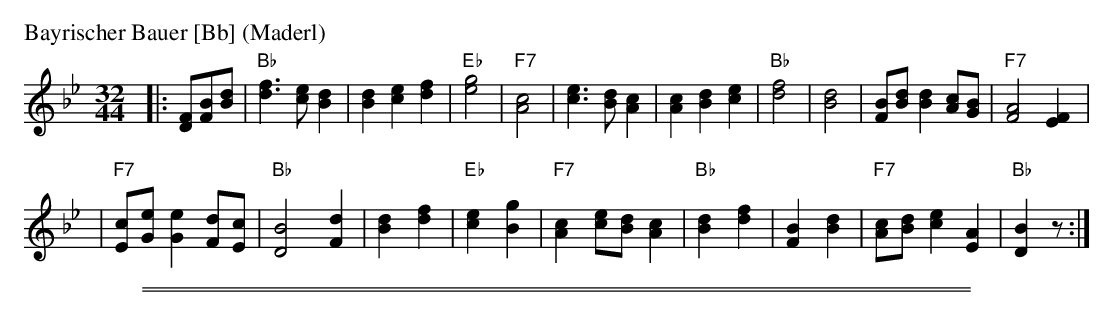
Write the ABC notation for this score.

X:1
P: Bayrischer Bauer [Bb] (Maderl)
M: 32/44
L: 1/8
K: Bb
|: [FD][BF][dB] \
|"Bb"[f3d3] [ec] [d2B2] | [d2B2] [e2c2] [f2d2] \
|"Eb"[g4e4] | "F7"[c4A4] \
|    [e3c3] [dB] [c2A2] | [A2c2] [d2B2] [e2c2] \
|"Bb"[f4d4] | [d4B4] \
|    [BF][dB] [d2B2] [cA][BG] | "F7"[A4F4] [F2E2] |
|"F7"[cE][eG] [e2G2] [dF][cE] | "Bb"[B4D4] [d2F2] \
|    [d2B2] [f2d2] | "Eb"[e2c2] [g2B2] \
|"F7"[c2A2] [ec][dB] [c2A2] | "Bb"[d2B2] [f2d2] \
|    [B2F2] [d2B2] | "F7"[cA][dB] [e2c2] [A2E2] | "Bb"[B2D2] z :|
